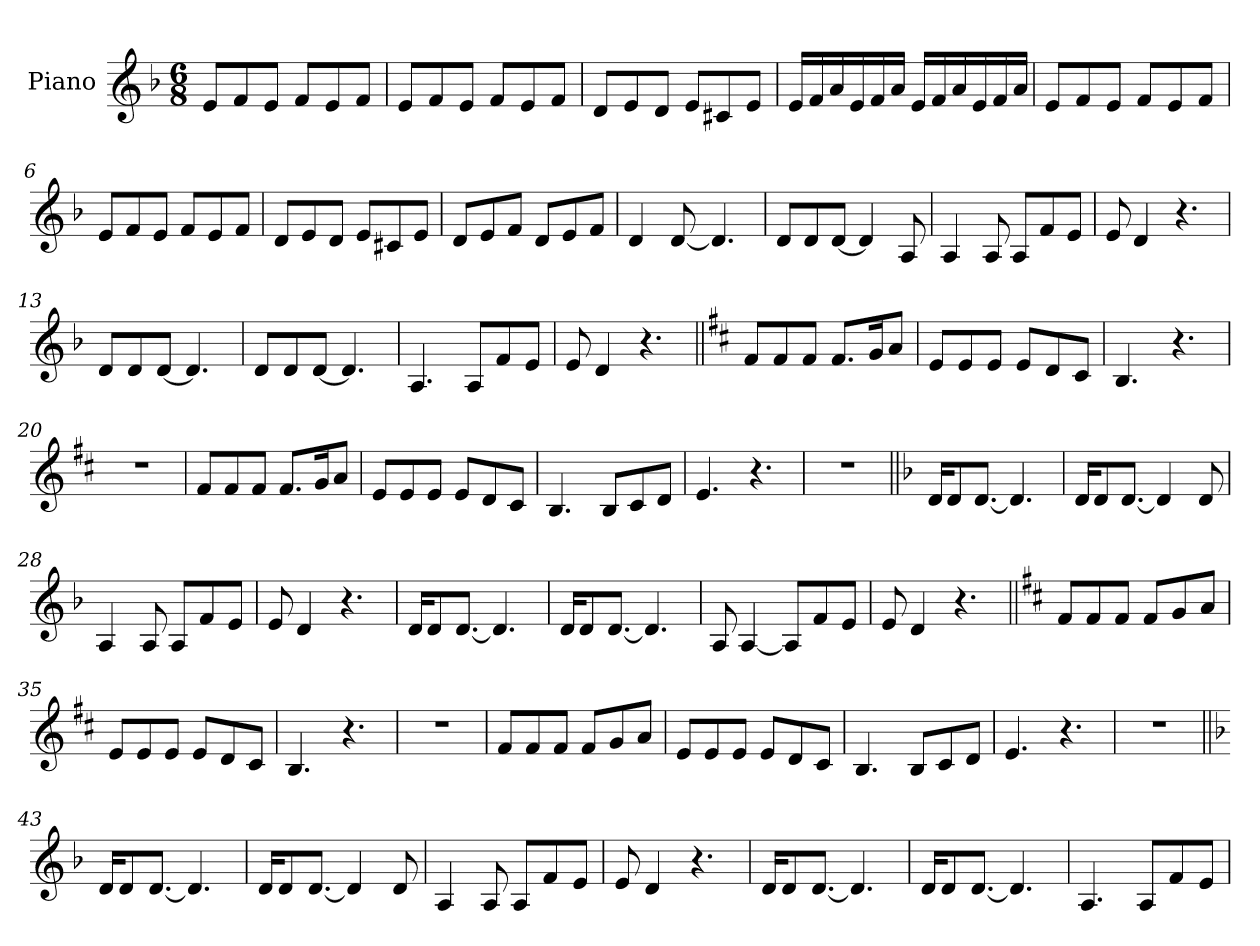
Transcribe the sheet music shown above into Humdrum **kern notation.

**kern
*part1
*staff1
*I"Piano
*I'Pno.
*clefG2
*k[b-]
*M6/8
*MM105
=1
8eL
8f
8eJ
8fL
8e
8fJ
=2
8eL
8f
8eJ
8fL
8e
8fJ
=3
8dL
8e
8dJ
8eL
8c#X
8eJ
=4
16eLL
16f
16a
16e
16f
16aJJ
16eLL
16f
16a
16e
16f
16aJJ
=5
8eL
8f
8eJ
8fL
8e
8fJ
=6
8eL
8f
8eJ
8fL
8e
8fJ
=7
8dL
8e
8dJ
8eL
8c#X
8eJ
=8
8dL
8e
8fJ
8dL
8e
8fJ
=9
4d
[8d
4.d]
=10
8dL
8d
[8dJ
4d]
8A
=11
4A
8A
8AL
8f
8eJ
=12
8e
4d
4.r
=13
8dL
8d
[8dJ
4.d]
=14
8dL
8d
[8dJ
4.d]
=15
4.A
8AL
8f
8eJ
=16
8e
4d
4.r
=17||
*k[f#c#]
8f#L
8f#
8f#J
8.f#L
16gK
8aJ
=18
8eL
8e
8eJ
8eL
8d
8c#J
=19
4.B
4.r
=20
2.r
=21
8f#L
8f#
8f#J
8.f#L
16gK
8aJ
=22
8eL
8e
8eJ
8eL
8d
8c#J
=23
4.B
8BL
8c#
8dJ
=24
4.e
4.r
=25
2.r
=26||
*k[b-]
16dKL
8d
[8.dJ
4.d]
=27
16dKL
8d
[8.dJ
4d]
8d
=28
4A
8A
8AL
8f
8eJ
=29
8e
4d
4.r
=30
16dKL
8d
[8.dJ
4.d]
=31
16dKL
8d
[8.dJ
4.d]
=32
8A
[4A
8AL]
8f
8eJ
=33
8e
4d
4.r
=34||
*k[f#c#]
8f#L
8f#
8f#J
8f#L
8g
8aJ
=35
8eL
8e
8eJ
8eL
8d
8c#J
=36
4.B
4.r
=37
2.r
=38
8f#L
8f#
8f#J
8f#L
8g
8aJ
=39
8eL
8e
8eJ
8eL
8d
8c#J
=40
4.B
8BL
8c#
8dJ
=41
4.e
4.r
=42
2.r
=43||
*k[b-]
16dKL
8d
[8.dJ
4.d]
=44
16dKL
8d
[8.dJ
4d]
8d
=45
4A
8A
8AL
8f
8eJ
=46
8e
4d
4.r
=47
16dKL
8d
[8.dJ
4.d]
=48
16dKL
8d
[8.dJ
4.d]
=49
4.A
8AL
8f
8eJ
=
*-
